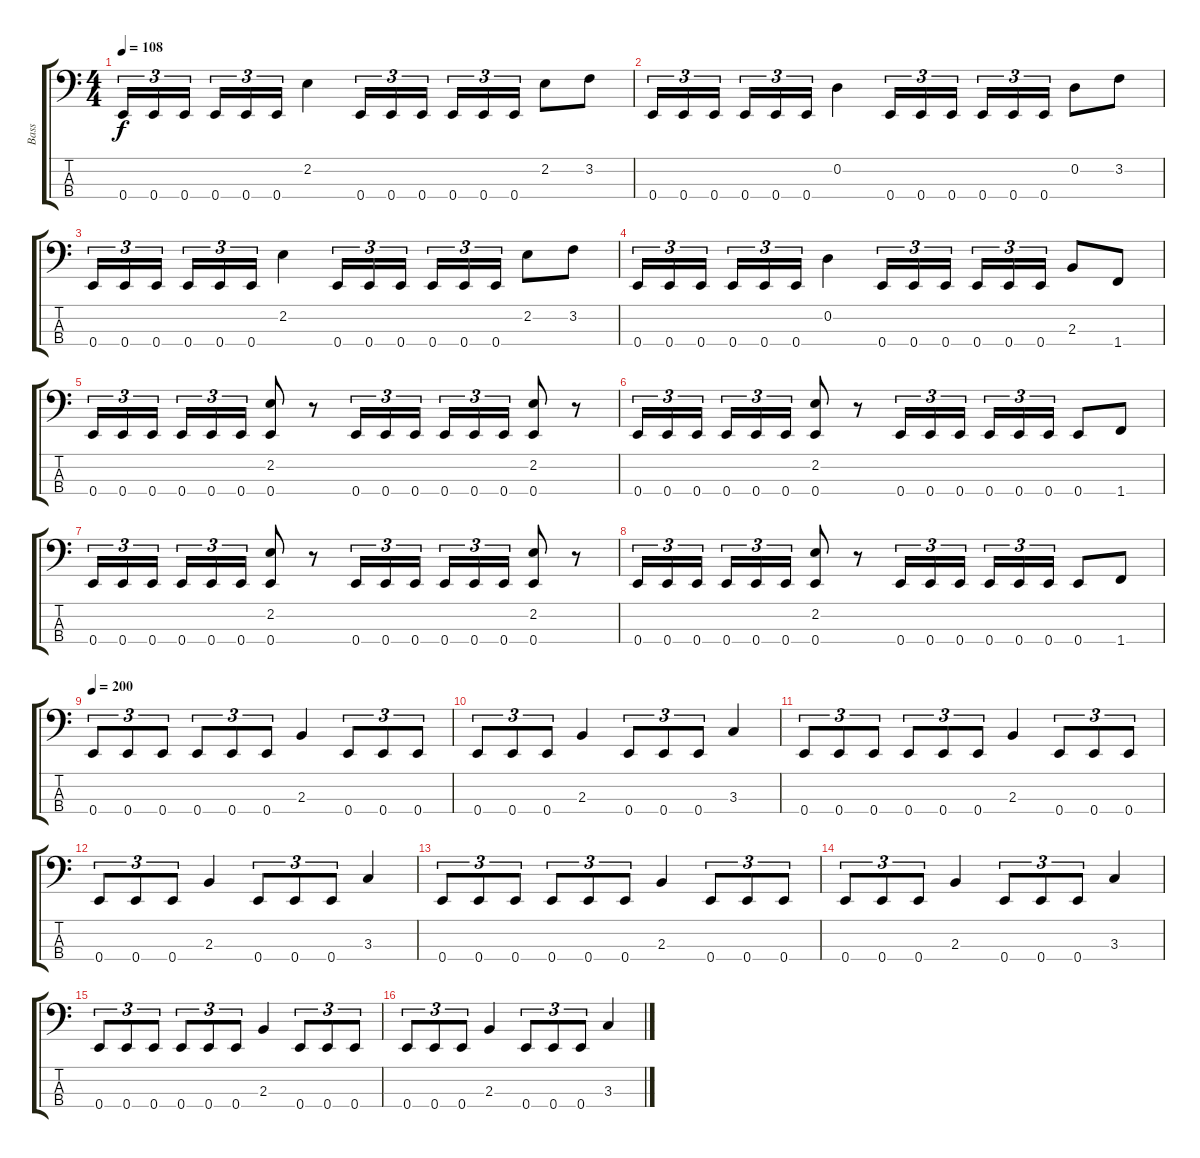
\track ("Bass" "Bass") {instrument electricbasspick}
\staff {score tabs}
\tuning (G2 D2 A1 E1) {hide}
\ts (4 4)
\tempo 108
\clef f4
\ks c
0.4.16{tu (3 2) dy f} 0.4.16{tu (3 2)} 0.4.16{tu (3 2) beam splitsecondary} 0.4.16{tu (3 2)} 0.4.16{tu (3 2)} 0.4.16{tu (3 2)} 2.2.4 0.4.16{tu (3 2)} 0.4.16{tu (3 2)} 0.4.16{tu (3 2) beam splitsecondary} 0.4.16{tu (3 2)} 0.4.16{tu (3 2)} 0.4.16{tu (3 2)} 2.2.8 3.2.8 |
0.4.16{tu (3 2)} 0.4.16{tu (3 2)} 0.4.16{tu (3 2) beam splitsecondary} 0.4.16{tu (3 2)} 0.4.16{tu (3 2)} 0.4.16{tu (3 2)} 0.2.4 0.4.16{tu (3 2)} 0.4.16{tu (3 2)} 0.4.16{tu (3 2) beam splitsecondary} 0.4.16{tu (3 2)} 0.4.16{tu (3 2)} 0.4.16{tu (3 2)} 0.2.8 3.2.8 |
0.4.16{tu (3 2)} 0.4.16{tu (3 2)} 0.4.16{tu (3 2) beam splitsecondary} 0.4.16{tu (3 2)} 0.4.16{tu (3 2)} 0.4.16{tu (3 2)} 2.2.4 0.4.16{tu (3 2)} 0.4.16{tu (3 2)} 0.4.16{tu (3 2) beam splitsecondary} 0.4.16{tu (3 2)} 0.4.16{tu (3 2)} 0.4.16{tu (3 2)} 2.2.8 3.2.8 |
0.4.16{tu (3 2)} 0.4.16{tu (3 2)} 0.4.16{tu (3 2) beam splitsecondary} 0.4.16{tu (3 2)} 0.4.16{tu (3 2)} 0.4.16{tu (3 2)} 0.2.4 0.4.16{tu (3 2)} 0.4.16{tu (3 2)} 0.4.16{tu (3 2) beam splitsecondary} 0.4.16{tu (3 2)} 0.4.16{tu (3 2)} 0.4.16{tu (3 2)} 2.3.8 1.4.8 |
0.4.16{tu (3 2)} 0.4.16{tu (3 2)} 0.4.16{tu (3 2) beam splitsecondary} 0.4.16{tu (3 2)} 0.4.16{tu (3 2)} 0.4.16{tu (3 2)} (2.2 0.4).8 r.8 0.4.16{tu (3 2)} 0.4.16{tu (3 2)} 0.4.16{tu (3 2) beam splitsecondary} 0.4.16{tu (3 2)} 0.4.16{tu (3 2)} 0.4.16{tu (3 2)} (2.2 0.4).8 r.8 |
0.4.16{tu (3 2)} 0.4.16{tu (3 2)} 0.4.16{tu (3 2) beam splitsecondary} 0.4.16{tu (3 2)} 0.4.16{tu (3 2)} 0.4.16{tu (3 2)} (2.2 0.4).8 r.8 0.4.16{tu (3 2)} 0.4.16{tu (3 2)} 0.4.16{tu (3 2) beam splitsecondary} 0.4.16{tu (3 2)} 0.4.16{tu (3 2)} 0.4.16{tu (3 2)} 0.4.8 1.4.8 |
0.4.16{tu (3 2)} 0.4.16{tu (3 2)} 0.4.16{tu (3 2) beam splitsecondary} 0.4.16{tu (3 2)} 0.4.16{tu (3 2)} 0.4.16{tu (3 2)} (2.2 0.4).8 r.8 0.4.16{tu (3 2)} 0.4.16{tu (3 2)} 0.4.16{tu (3 2) beam splitsecondary} 0.4.16{tu (3 2)} 0.4.16{tu (3 2)} 0.4.16{tu (3 2)} (2.2 0.4).8 r.8 |
0.4.16{tu (3 2)} 0.4.16{tu (3 2)} 0.4.16{tu (3 2) beam splitsecondary} 0.4.16{tu (3 2)} 0.4.16{tu (3 2)} 0.4.16{tu (3 2)} (2.2 0.4).8 r.8 0.4.16{tu (3 2)} 0.4.16{tu (3 2)} 0.4.16{tu (3 2) beam splitsecondary} 0.4.16{tu (3 2)} 0.4.16{tu (3 2)} 0.4.16{tu (3 2)} 0.4.8 1.4.8 |
\tempo 200
0.4.8{tu (3 2)} 0.4.8{tu (3 2)} 0.4.8{tu (3 2)} 0.4.8{tu (3 2)} 0.4.8{tu (3 2)} 0.4.8{tu (3 2)} 2.3.4 0.4.8{tu (3 2)} 0.4.8{tu (3 2)} 0.4.8{tu (3 2)} |
0.4.8{tu (3 2)} 0.4.8{tu (3 2)} 0.4.8{tu (3 2)} 2.3.4 0.4.8{tu (3 2)} 0.4.8{tu (3 2)} 0.4.8{tu (3 2)} 3.3.4 |
0.4.8{tu (3 2)} 0.4.8{tu (3 2)} 0.4.8{tu (3 2)} 0.4.8{tu (3 2)} 0.4.8{tu (3 2)} 0.4.8{tu (3 2)} 2.3.4 0.4.8{tu (3 2)} 0.4.8{tu (3 2)} 0.4.8{tu (3 2)} |
0.4.8{tu (3 2)} 0.4.8{tu (3 2)} 0.4.8{tu (3 2)} 2.3.4 0.4.8{tu (3 2)} 0.4.8{tu (3 2)} 0.4.8{tu (3 2)} 3.3.4 |
0.4.8{tu (3 2)} 0.4.8{tu (3 2)} 0.4.8{tu (3 2)} 0.4.8{tu (3 2)} 0.4.8{tu (3 2)} 0.4.8{tu (3 2)} 2.3.4 0.4.8{tu (3 2)} 0.4.8{tu (3 2)} 0.4.8{tu (3 2)} |
0.4.8{tu (3 2)} 0.4.8{tu (3 2)} 0.4.8{tu (3 2)} 2.3.4 0.4.8{tu (3 2)} 0.4.8{tu (3 2)} 0.4.8{tu (3 2)} 3.3.4 |
0.4.8{tu (3 2)} 0.4.8{tu (3 2)} 0.4.8{tu (3 2)} 0.4.8{tu (3 2)} 0.4.8{tu (3 2)} 0.4.8{tu (3 2)} 2.3.4 0.4.8{tu (3 2)} 0.4.8{tu (3 2)} 0.4.8{tu (3 2)} |
0.4.8{tu (3 2)} 0.4.8{tu (3 2)} 0.4.8{tu (3 2)} 2.3.4 0.4.8{tu (3 2)} 0.4.8{tu (3 2)} 0.4.8{tu (3 2)} 3.3.4
